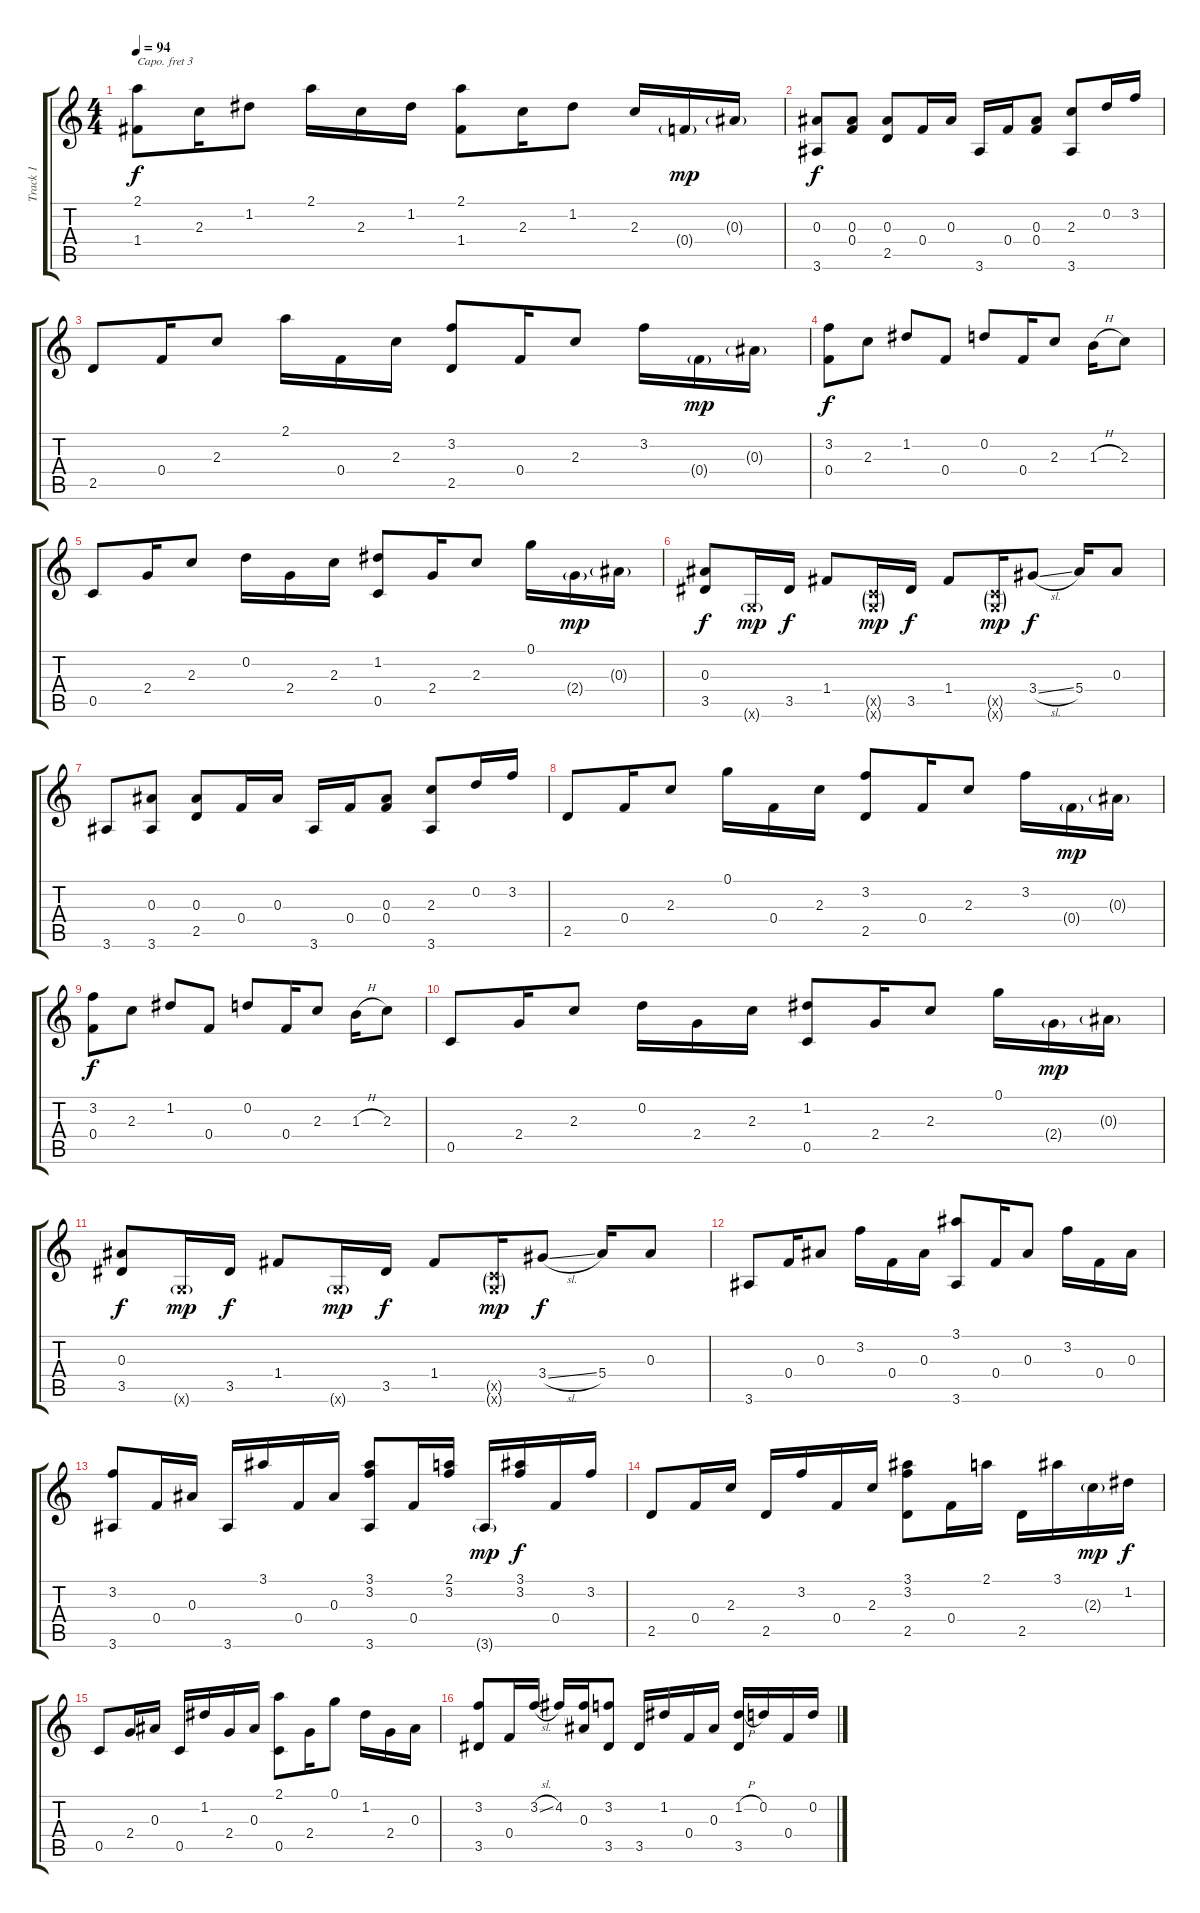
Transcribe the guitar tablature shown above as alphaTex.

\track ("Track 1" "Track 1") {instrument acousticguitarsteel}
\staff {score tabs}
\capo 3
\tuning (E4 B3 G3 D3 A2 E2) {hide}
\ts (4 4)
\tempo 94
\clef g2
\ks c
(2.1 1.4).8{dy f} 2.3.16 1.2.8 2.1.16 2.3.16 1.2.16 (2.1 1.4).8 2.3.16 1.2.8 2.3.16 0.4{g}.16{dy mp} 0.3{g}.16 |
(0.3 3.6).8{dy f} (0.3 0.4).8 (0.3 2.5).8 0.4.16 0.3.16 3.6.16 0.4.16 (0.3 0.4).8 (2.3 3.6).8 0.2.16 3.2.16 |
2.5.8 0.4.16 2.3.8 2.1.16 0.4.16 2.3.16 (3.2 2.5).8 0.4.16 2.3.8 3.2.16 0.4{g}.16{dy mp} 0.3{g}.16 |
(3.2 0.4).8{dy f} 2.3.8 1.2.8 0.4.8 0.2.8 0.4.16 2.3.8 1.3{h}.16 2.3.8 |
0.5.8 2.4.16 2.3.8 0.2.16 2.4.16 2.3.16 (1.2 0.5).8 2.4.16 2.3.8 0.1.16 2.4{g}.16{dy mp} 0.3{g}.16 |
(0.3 3.5).8{dy f} 0.6{g x}.16{dy mp} 3.5.16{dy f} 1.4.8 (0.5{g x} 0.6{g x}).16{dy mp} 3.5.16{dy f} 1.4.8 (0.5{g x} 0.6{g x}).16{dy mp} 3.4{sl}.8{dy f} 5.4.16 0.3.8 |
3.6.8 (0.3 3.6).8 (0.3 2.5).8 0.4.16 0.3.16 3.6.16 0.4.16 (0.3 0.4).8 (2.3 3.6).8 0.2.16 3.2.16 |
2.5.8 0.4.16 2.3.8 0.1.16 0.4.16 2.3.16 (3.2 2.5).8 0.4.16 2.3.8 3.2.16 0.4{g}.16{dy mp} 0.3{g}.16 |
(3.2 0.4).8{dy f} 2.3.8 1.2.8 0.4.8 0.2.8 0.4.16 2.3.8 1.3{h}.16 2.3.8 |
0.5.8 2.4.16 2.3.8 0.2.16 2.4.16 2.3.16 (1.2 0.5).8 2.4.16 2.3.8 0.1.16 2.4{g}.16{dy mp} 0.3{g}.16 |
(0.3 3.5).8{dy f} 0.6{g x}.16{dy mp} 3.5.16{dy f} 1.4.8 0.6{g x}.16{dy mp} 3.5.16{dy f} 1.4.8 (0.5{g x} 0.6{g x}).16{dy mp} 3.4{sl}.8{dy f} 5.4.16 0.3.8 |
3.6.8 0.4.16 0.3.8 3.2.16 0.4.16 0.3.16 (3.1 3.6).8 0.4.16 0.3.8 3.2.16 0.4.16 0.3.16 |
(3.2 3.6).8 0.4.16 0.3.16 3.6.16 3.1.16 0.4.16 0.3.16 (3.1 3.2 3.6).8 0.4.16 (2.1 3.2).16 3.6{g}.16{dy mp} (3.1 3.2).16{dy f} 0.4.16 3.2.16 |
2.5.8 0.4.16 2.3.16 2.5.16 3.2.16 0.4.16 2.3.16 (3.1 3.2 2.5).8 0.4.16 2.1.16 2.5.16 3.1.16 2.3{g}.16{dy mp} 1.2.16{dy f} |
0.5.8 2.4.16 0.3.16 0.5.16 1.2.16 2.4.16 0.3.16 (2.1 0.5).8 2.4.16 0.1.8 1.2.16 2.4.16 0.3.16 |
(3.2 3.5).8 0.4.16 3.2{sl}.16 4.2.16 (4.2{t} 0.3).16 (3.2 3.5).8 3.5.16 1.2.16 0.4.16 0.3.16 (1.2{h} 3.5).16 0.2.16 0.4.16 0.2.16
